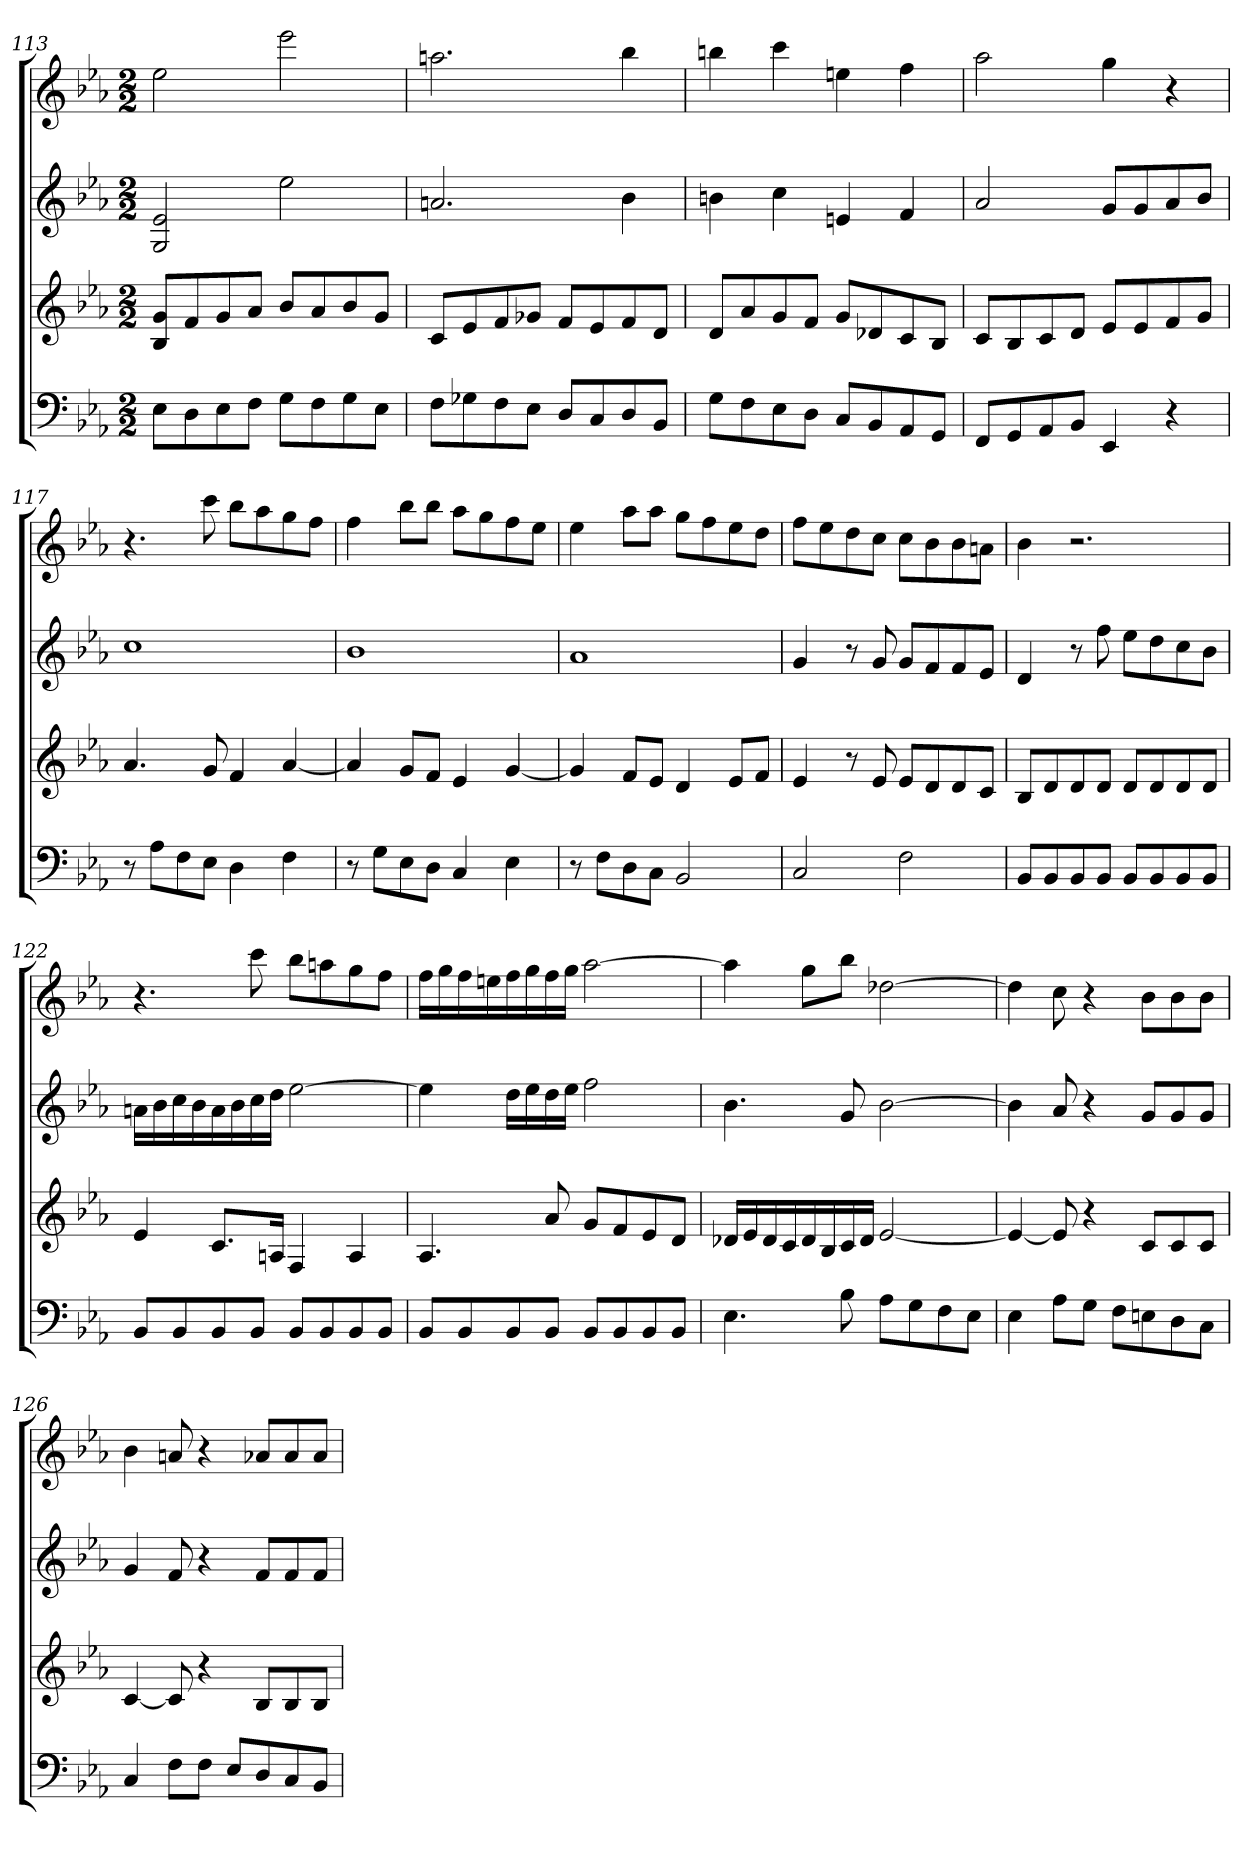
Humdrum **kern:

**kern	**kern	**kern	**kern
*part4	*part3	*part2	*part1
*staff4	*staff3	*staff2	*staff1
*k[b-e-a-]	*k[b-e-a-]	*k[b-e-a-]	*k[b-e-a-]
*E-:	*E-:	*E-:	*E-:
*M2/2	*M2/2	*M2/2	*M2/2
=113	=113	=113	=113
8E-L	8B- 8gL	2G 2e-	2ee-
8D	8f	.	.
8E-	8g	.	.
8FJ	8a-J	.	.
8GL	8b-L	2ee-	2eee-
8F	8a-	.	.
8G	8b-	.	.
8E-J	8gJ	.	.
=114	=114	=114	=114
8FL	8cL	2.an	2.aan
8G-X	8e-	.	.
8F	8f	.	.
8E-J	8g-XJ	.	.
8DL	8fL	.	.
8C	8e-	.	.
8D	8f	4b-	4bb-
8BB-J	8dJ	.	.
=115	=115	=115	=115
8GL	8dL	4bn	4bbn
8F	8a-	.	.
8E-	8g	4cc	4ccc
8DJ	8fJ	.	.
8CL	8gL	4en	4een
8BB-	8d-X	.	.
8AA-	8c	4f	4ff
8GGJ	8B-J	.	.
=116	=116	=116	=116
8FFL	8cL	2a-	2aa-
8GG	8B-	.	.
8AA-	8c	.	.
8BB-J	8dJ	.	.
4EE-	8e-L	8gL	4gg
.	8e-	8g	.
4r	8f	8a-	4r
.	8gJ	8b-J	.
=117	=117	=117	=117
8r	4.a-	1cc	4.r
8A-L	.	.	.
8F	.	.	.
8E-J	8g	.	8ccc
4D	4f	.	8bb-L
.	.	.	8aa-
4F	[4a-	.	8gg
.	.	.	8ffJ
=118	=118	=118	=118
8r	4a-]	1b-	4ff
8GL	.	.	.
8E-	8gL	.	8bb-L
8DJ	8fJ	.	8bb-J
4C	4e-	.	8aa-L
.	.	.	8gg
4E-	[4g	.	8ff
.	.	.	8ee-J
=119	=119	=119	=119
8r	4g]	1a-	4ee-
8FL	.	.	.
8D	8fL	.	8aa-L
8CJ	8e-J	.	8aa-J
2BB-	4d	.	8ggL
.	.	.	8ff
.	8e-L	.	8ee-
.	8fJ	.	8ddJ
=120	=120	=120	=120
2C	4e-	4g	8ffL
.	.	.	8ee-
.	8r	8r	8dd
.	8e-	8g	8ccJ
2F	8e-L	8gL	8ccL
.	8d	8f	8b-
.	8d	8f	8b-
.	8cJ	8e-J	8anJ
=121	=121	=121	=121
8BB-L	8B-L	4d	4b-
8BB-	8d	.	.
8BB-	8d	8r	2.r
8BB-J	8dJ	8ff	.
8BB-L	8dL	8ee-L	.
8BB-	8d	8dd	.
8BB-	8d	8cc	.
8BB-J	8dJ	8b-J	.
=122	=122	=122	=122
8BB-L	4e-	16anLL	4.r
.	.	16b-	.
8BB-	.	16cc	.
.	.	16b-	.
8BB-	8.cL	16a	.
.	.	16b-	.
8BB-J	.	16cc	8ccc
.	16AnJk	16ddJJ	.
8BB-L	4F	[2ee-	8bb-L
8BB-	.	.	8aan
8BB-	4A	.	8gg
8BB-J	.	.	8ffJ
=123	=123	=123	=123
8BB-L	4.A-	4ee-]	16ffLL
.	.	.	16gg
8BB-	.	.	16ff
.	.	.	16een
8BB-	.	16ddLL	16ff
.	.	16ee-	16gg
8BB-J	8a-	16dd	16ff
.	.	16ee-JJ	16ggJJ
8BB-L	8gL	2ff	[2aa-
8BB-	8f	.	.
8BB-	8e-	.	.
8BB-J	8dJ	.	.
=124	=124	=124	=124
4.E-	16d-XLL	4.b-	4aa-]
.	16e-	.	.
.	16d-	.	.
.	16c	.	.
.	16d-	.	8ggL
.	16B-	.	.
8B-	16c	8g	8bb-J
.	16d-JJ	.	.
8A-L	[2e-	[2b-	[2dd-X
8G	.	.	.
8F	.	.	.
8E-J	.	.	.
=125	=125	=125	=125
4E-	4e-_	4b-]	4dd-]
8A-L	8e-]	8a-	8cc
8GJ	4r	4r	4r
8FL	.	.	.
8En	8cL	8gL	8b-L
8D	8c	8g	8b-
8CJ	8cJ	8gJ	8b-J
=126	=126	=126	=126
4C	[4c	4g	4b-
8FL	8c]	8f	8an
8FJ	4r	4r	4r
8E-L	.	.	.
8D	8B-L	8fL	8a-XL
8C	8B-	8f	8a-
8BB-J	8B-J	8fJ	8a-J
=	=	=	=
*-	*-	*-	*-
